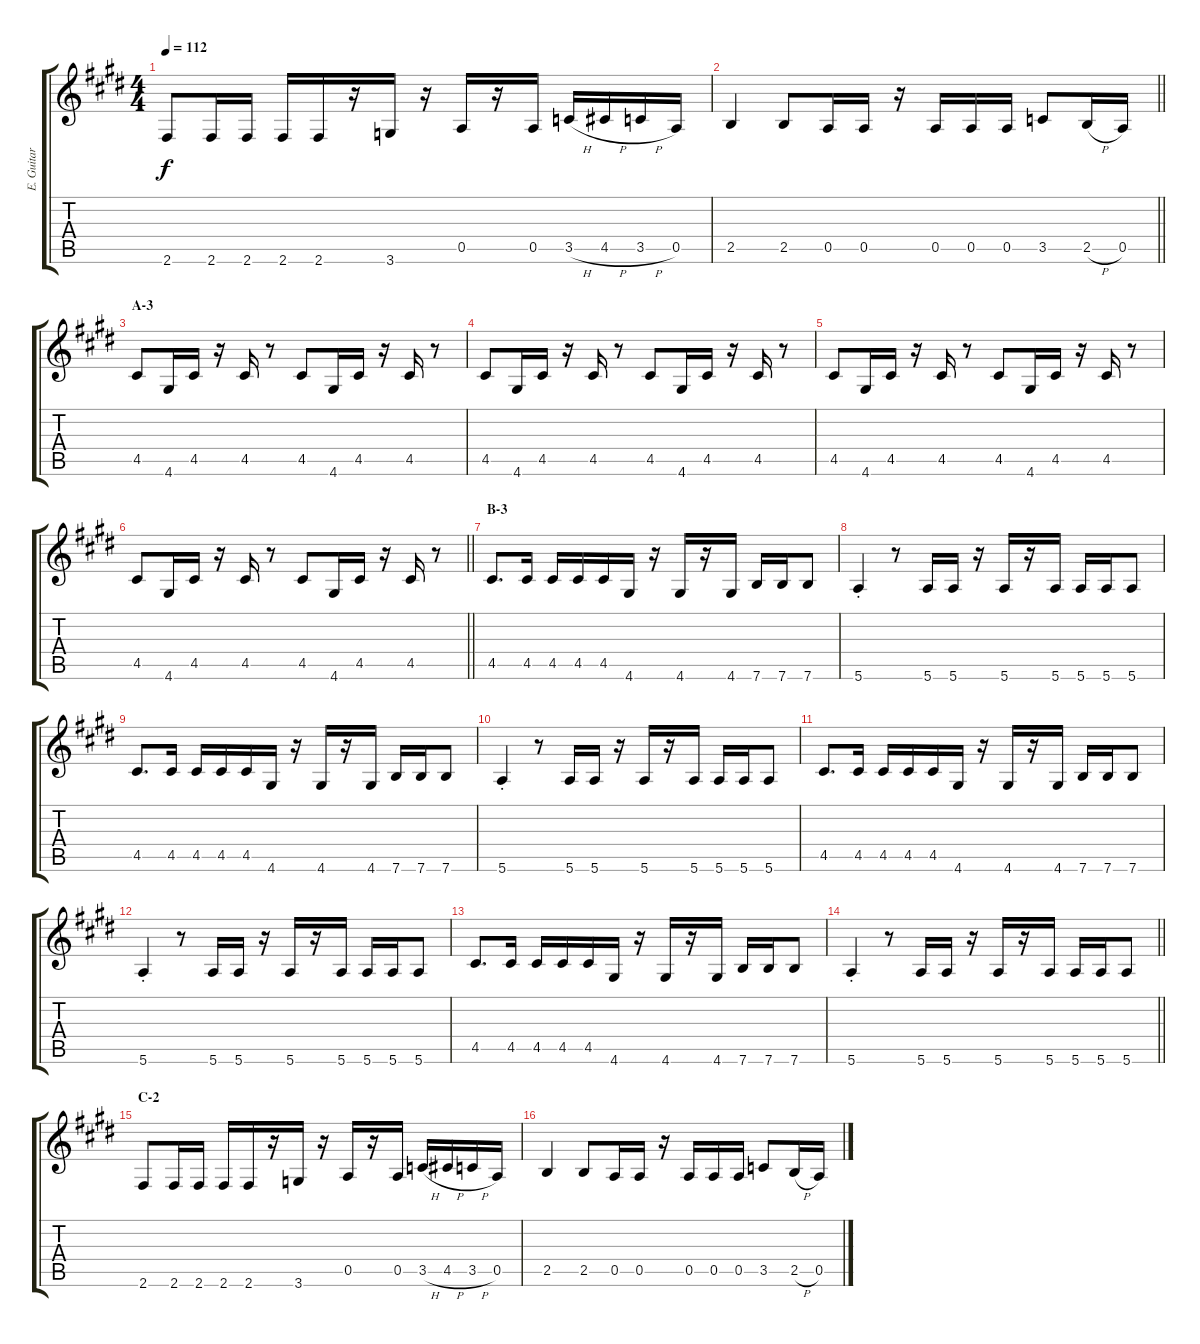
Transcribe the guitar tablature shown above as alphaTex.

\track ("E. Guitar I" "E. Guitar ") {instrument overdrivenguitar}
\staff {score tabs}
\tuning (E4 B3 G3 D3 A2 E2) {hide}
\ts (4 4)
\tempo 112
\clef g2
\ks e
2.6.8{dy f} 2.6.16 2.6.16 2.6.16 2.6.16 r.16 3.6.16 r.16 0.5.16 r.16 0.5.16 3.5{h}.16 4.5{h}.16 3.5{h}.16 0.5.16 |
\barLineRight lightlight
2.5.4 2.5.8 0.5.16 0.5.16 r.16 0.5.16 0.5.16 0.5.16 3.5.8 2.5{h}.16 0.5.16 |
\section ("" "A-3")
4.5.8 4.6.16 4.5.16 r.16 4.5.16 r.8 4.5.8 4.6.16 4.5.16 r.16 4.5.16 r.8 |
4.5.8 4.6.16 4.5.16 r.16 4.5.16 r.8 4.5.8 4.6.16 4.5.16 r.16 4.5.16 r.8 |
4.5.8 4.6.16 4.5.16 r.16 4.5.16 r.8 4.5.8 4.6.16 4.5.16 r.16 4.5.16 r.8 |
\barLineRight lightlight
4.5.8 4.6.16 4.5.16 r.16 4.5.16 r.8 4.5.8 4.6.16 4.5.16 r.16 4.5.16 r.8 |
\section ("" "B-3")
4.5.8{d} 4.5.16 4.5.16 4.5.16 4.5.16 4.6.16 r.16 4.6.16 r.16 4.6.16 7.6.16 7.6.16 7.6.8 |
5.6{st}.4 r.8 5.6.16 5.6.16 r.16 5.6.16 r.16 5.6.16 5.6.16 5.6.16 5.6.8 |
4.5.8{d} 4.5.16 4.5.16 4.5.16 4.5.16 4.6.16 r.16 4.6.16 r.16 4.6.16 7.6.16 7.6.16 7.6.8 |
5.6{st}.4 r.8 5.6.16 5.6.16 r.16 5.6.16 r.16 5.6.16 5.6.16 5.6.16 5.6.8 |
4.5.8{d} 4.5.16 4.5.16 4.5.16 4.5.16 4.6.16 r.16 4.6.16 r.16 4.6.16 7.6.16 7.6.16 7.6.8 |
5.6{st}.4 r.8 5.6.16 5.6.16 r.16 5.6.16 r.16 5.6.16 5.6.16 5.6.16 5.6.8 |
4.5.8{d} 4.5.16 4.5.16 4.5.16 4.5.16 4.6.16 r.16 4.6.16 r.16 4.6.16 7.6.16 7.6.16 7.6.8 |
\barLineRight lightlight
5.6{st}.4 r.8 5.6.16 5.6.16 r.16 5.6.16 r.16 5.6.16 5.6.16 5.6.16 5.6.8 |
\section ("" "C-2")
2.6.8 2.6.16 2.6.16 2.6.16 2.6.16 r.16 3.6.16 r.16 0.5.16 r.16 0.5.16 3.5{h}.16 4.5{h}.16 3.5{h}.16 0.5.16 |
2.5.4 2.5.8 0.5.16 0.5.16 r.16 0.5.16 0.5.16 0.5.16 3.5.8 2.5{h}.16 0.5.16
